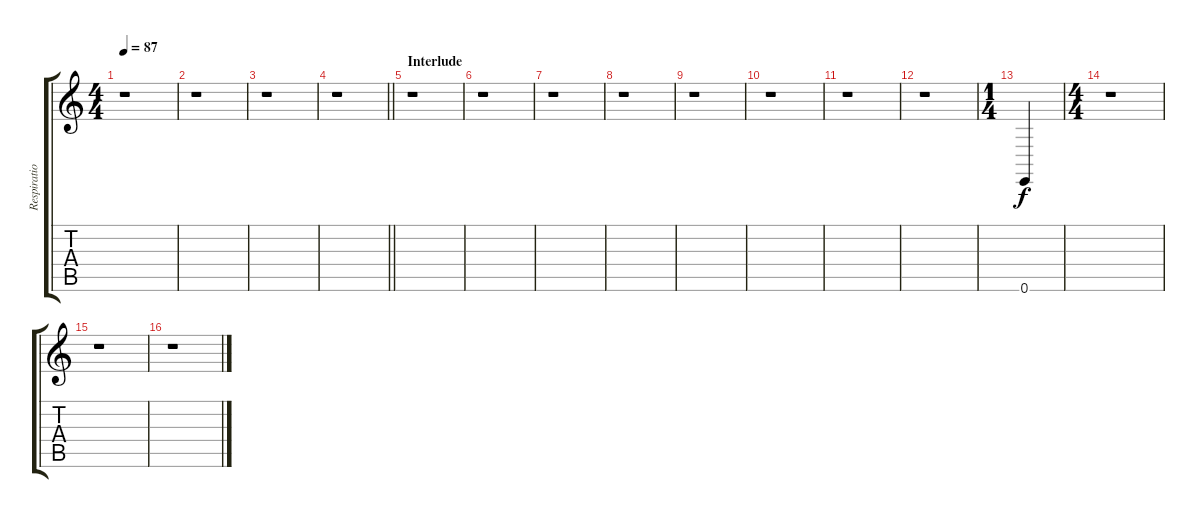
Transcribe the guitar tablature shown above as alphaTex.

\track ("Respiration + Bruits" "Respiratio") {instrument seashore}
\staff {score tabs}
\tuning (E4 B3 G3 D3 A2 E2) {hide}
\ts (4 4)
\tempo 87
\clef g2
\ks c
r.1{dy f} |
r.1 |
r.1 |
\barLineRight lightlight
r.1 |
\section ("" "Interlude")
r.1 |
r.1 |
r.1 |
r.1 |
r.1 |
r.1 |
r.1 |
r.1 |
\ts (1 4)
0.6.4 |
\ts (4 4)
r.1 |
r.1 |
r.1
